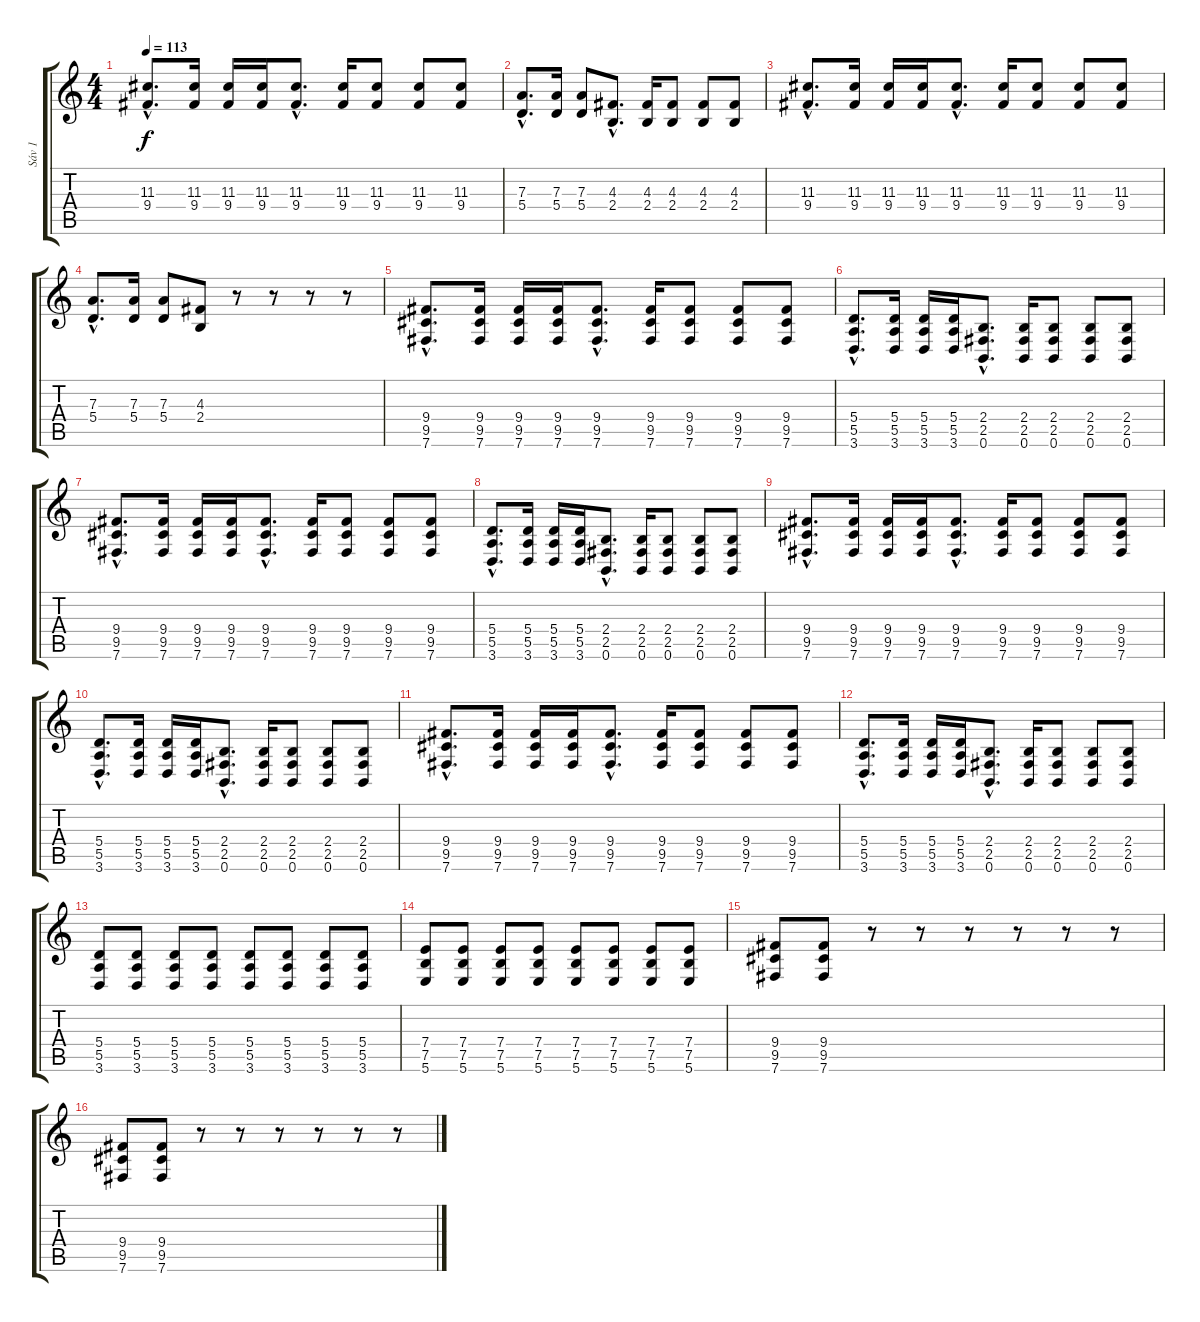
\track ("Sáv 1" "Sáv 1") {instrument distortionguitar}
\staff {score tabs}
\tuning (B3 Gb3 D3 A2 E2 B1) {hide}
\ts (4 4)
\tempo 113
\clef g2
\ks c
(11.3{hac} 9.4{hac}).8{d dy f instrument distortionguitar} (11.3 9.4).16 (11.3 9.4).16 (11.3 9.4).16 (11.3{hac} 9.4{hac}).8{d} (11.3 9.4).16 (11.3 9.4).8 (11.3 9.4).8 (11.3 9.4).8 |
(7.3{hac} 5.4{hac}).8{d} (7.3 5.4).16 (7.3 5.4).8 (4.3{hac} 2.4{hac}).8{d} (4.3 2.4).16 (4.3 2.4).8 (4.3 2.4).8 (4.3 2.4).8 |
(11.3{hac} 9.4{hac}).8{d} (11.3 9.4).16 (11.3 9.4).16 (11.3 9.4).16 (11.3{hac} 9.4{hac}).8{d} (11.3 9.4).16 (11.3 9.4).8 (11.3 9.4).8 (11.3 9.4).8 |
(7.3{hac} 5.4{hac}).8{d} (7.3 5.4).16 (7.3 5.4).8 (4.3 2.4).8 r.8 r.8 r.8 r.8 |
(9.4{hac} 9.5{hac} 7.6{hac}).8{d} (9.4 9.5 7.6).16 (9.4 9.5 7.6).16 (9.4 9.5 7.6).16 (9.4{hac} 9.5{hac} 7.6{hac}).8{d} (9.4 9.5 7.6).16 (9.4 9.5 7.6).8 (9.4 9.5 7.6).8 (9.4 9.5 7.6).8 |
(5.4{hac} 5.5{hac} 3.6{hac}).8{d} (5.4 5.5 3.6).16 (5.4 5.5 3.6).16 (5.4 5.5 3.6).16 (2.4{hac} 2.5{hac} 0.6{hac}).8{d} (2.4 2.5 0.6).16 (2.4 2.5 0.6).8 (2.4 2.5 0.6).8 (2.4 2.5 0.6).8 |
(9.4{hac} 9.5{hac} 7.6{hac}).8{d} (9.4 9.5 7.6).16 (9.4 9.5 7.6).16 (9.4 9.5 7.6).16 (9.4{hac} 9.5{hac} 7.6{hac}).8{d} (9.4 9.5 7.6).16 (9.4 9.5 7.6).8 (9.4 9.5 7.6).8 (9.4 9.5 7.6).8 |
(5.4{hac} 5.5{hac} 3.6{hac}).8{d} (5.4 5.5 3.6).16 (5.4 5.5 3.6).16 (5.4 5.5 3.6).16 (2.4{hac} 2.5{hac} 0.6{hac}).8{d} (2.4 2.5 0.6).16 (2.4 2.5 0.6).8 (2.4 2.5 0.6).8 (2.4 2.5 0.6).8 |
(9.4{hac} 9.5{hac} 7.6{hac}).8{d} (9.4 9.5 7.6).16 (9.4 9.5 7.6).16 (9.4 9.5 7.6).16 (9.4{hac} 9.5{hac} 7.6{hac}).8{d} (9.4 9.5 7.6).16 (9.4 9.5 7.6).8 (9.4 9.5 7.6).8 (9.4 9.5 7.6).8 |
(5.4{hac} 5.5{hac} 3.6{hac}).8{d} (5.4 5.5 3.6).16 (5.4 5.5 3.6).16 (5.4 5.5 3.6).16 (2.4{hac} 2.5{hac} 0.6{hac}).8{d} (2.4 2.5 0.6).16 (2.4 2.5 0.6).8 (2.4 2.5 0.6).8 (2.4 2.5 0.6).8 |
(9.4{hac} 9.5{hac} 7.6{hac}).8{d} (9.4 9.5 7.6).16 (9.4 9.5 7.6).16 (9.4 9.5 7.6).16 (9.4{hac} 9.5{hac} 7.6{hac}).8{d} (9.4 9.5 7.6).16 (9.4 9.5 7.6).8 (9.4 9.5 7.6).8 (9.4 9.5 7.6).8 |
(5.4{hac} 5.5{hac} 3.6{hac}).8{d} (5.4 5.5 3.6).16 (5.4 5.5 3.6).16 (5.4 5.5 3.6).16 (2.4{hac} 2.5{hac} 0.6{hac}).8{d} (2.4 2.5 0.6).16 (2.4 2.5 0.6).8 (2.4 2.5 0.6).8 (2.4 2.5 0.6).8 |
(5.4 5.5 3.6).8 (5.4 5.5 3.6).8 (5.4 5.5 3.6).8 (5.4 5.5 3.6).8 (5.4 5.5 3.6).8 (5.4 5.5 3.6).8 (5.4 5.5 3.6).8 (5.4 5.5 3.6).8 |
(7.4 7.5 5.6).8 (7.4 7.5 5.6).8 (7.4 7.5 5.6).8 (7.4 7.5 5.6).8 (7.4 7.5 5.6).8 (7.4 7.5 5.6).8 (7.4 7.5 5.6).8 (7.4 7.5 5.6).8 |
(9.4 9.5 7.6).8 (9.4 9.5 7.6).8 r.8 r.8 r.8 r.8 r.8 r.8 |
(9.4 9.5 7.6).8 (9.4 9.5 7.6).8 r.8 r.8 r.8 r.8 r.8 r.8
